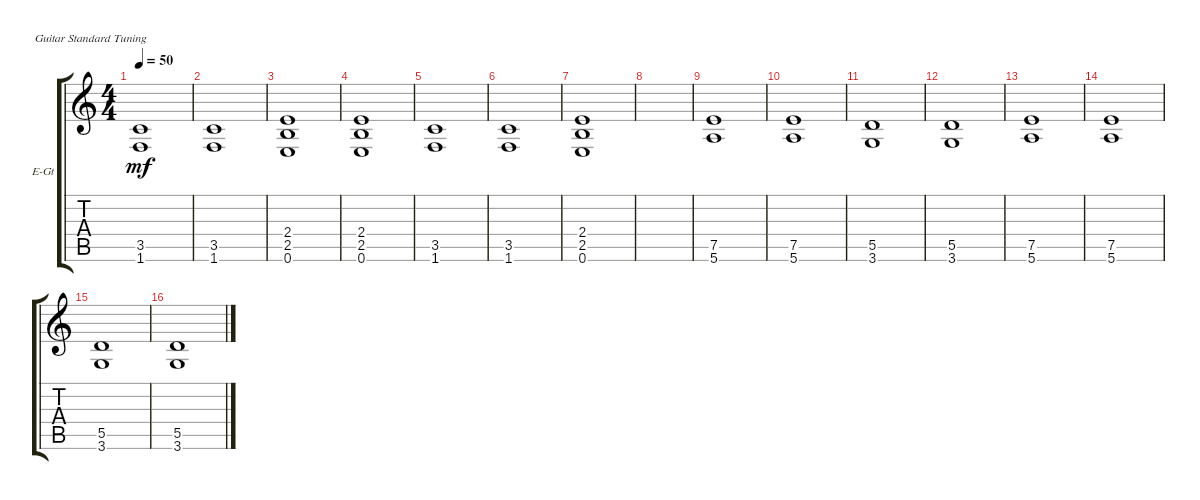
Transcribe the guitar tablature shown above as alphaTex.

\defaultSystemsLayout 4
\bracketExtendMode groupsimilarinstruments
\firstSystemTrackNameOrientation horizontal
\otherSystemsTrackNameOrientation horizontal
\track ("Влад" "E-Gt") {instrument distortionguitar}
\staff {score tabs}
\tuning (E4 B3 G3 D3 A2 E2)
\ts (4 4)
\tempo 50
\clef g2
\scale
0.333333
\ks c
(1.6 3.5).1{dy mf} |
\scale
0.333333 (1.6 3.5).1 |
\scale
0.333333 (0.6 2.5 2.4).1 |
\scale
0.333333 (0.6 2.5 2.4).1 |
\scale
0.333333 (1.6 3.5).1 |
\scale
0.333333 (1.6 3.5).1 |
\scale
0.333333 (0.6 2.5 2.4).1 |
\scale
0.333333 |
\scale
0.333333 (5.6 7.5).1 |
\scale
0.333333 (5.6 7.5).1 |
\scale
0.333333 (3.6 5.5).1 |
\scale
0.333333 (3.6 5.5).1 |
\scale
0.333333 (5.6 7.5).1 |
\scale
0.333333 (5.6 7.5).1 |
\scale
0.333333 (3.6 5.5).1 |
\scale
0.333333 (3.6 5.5).1
